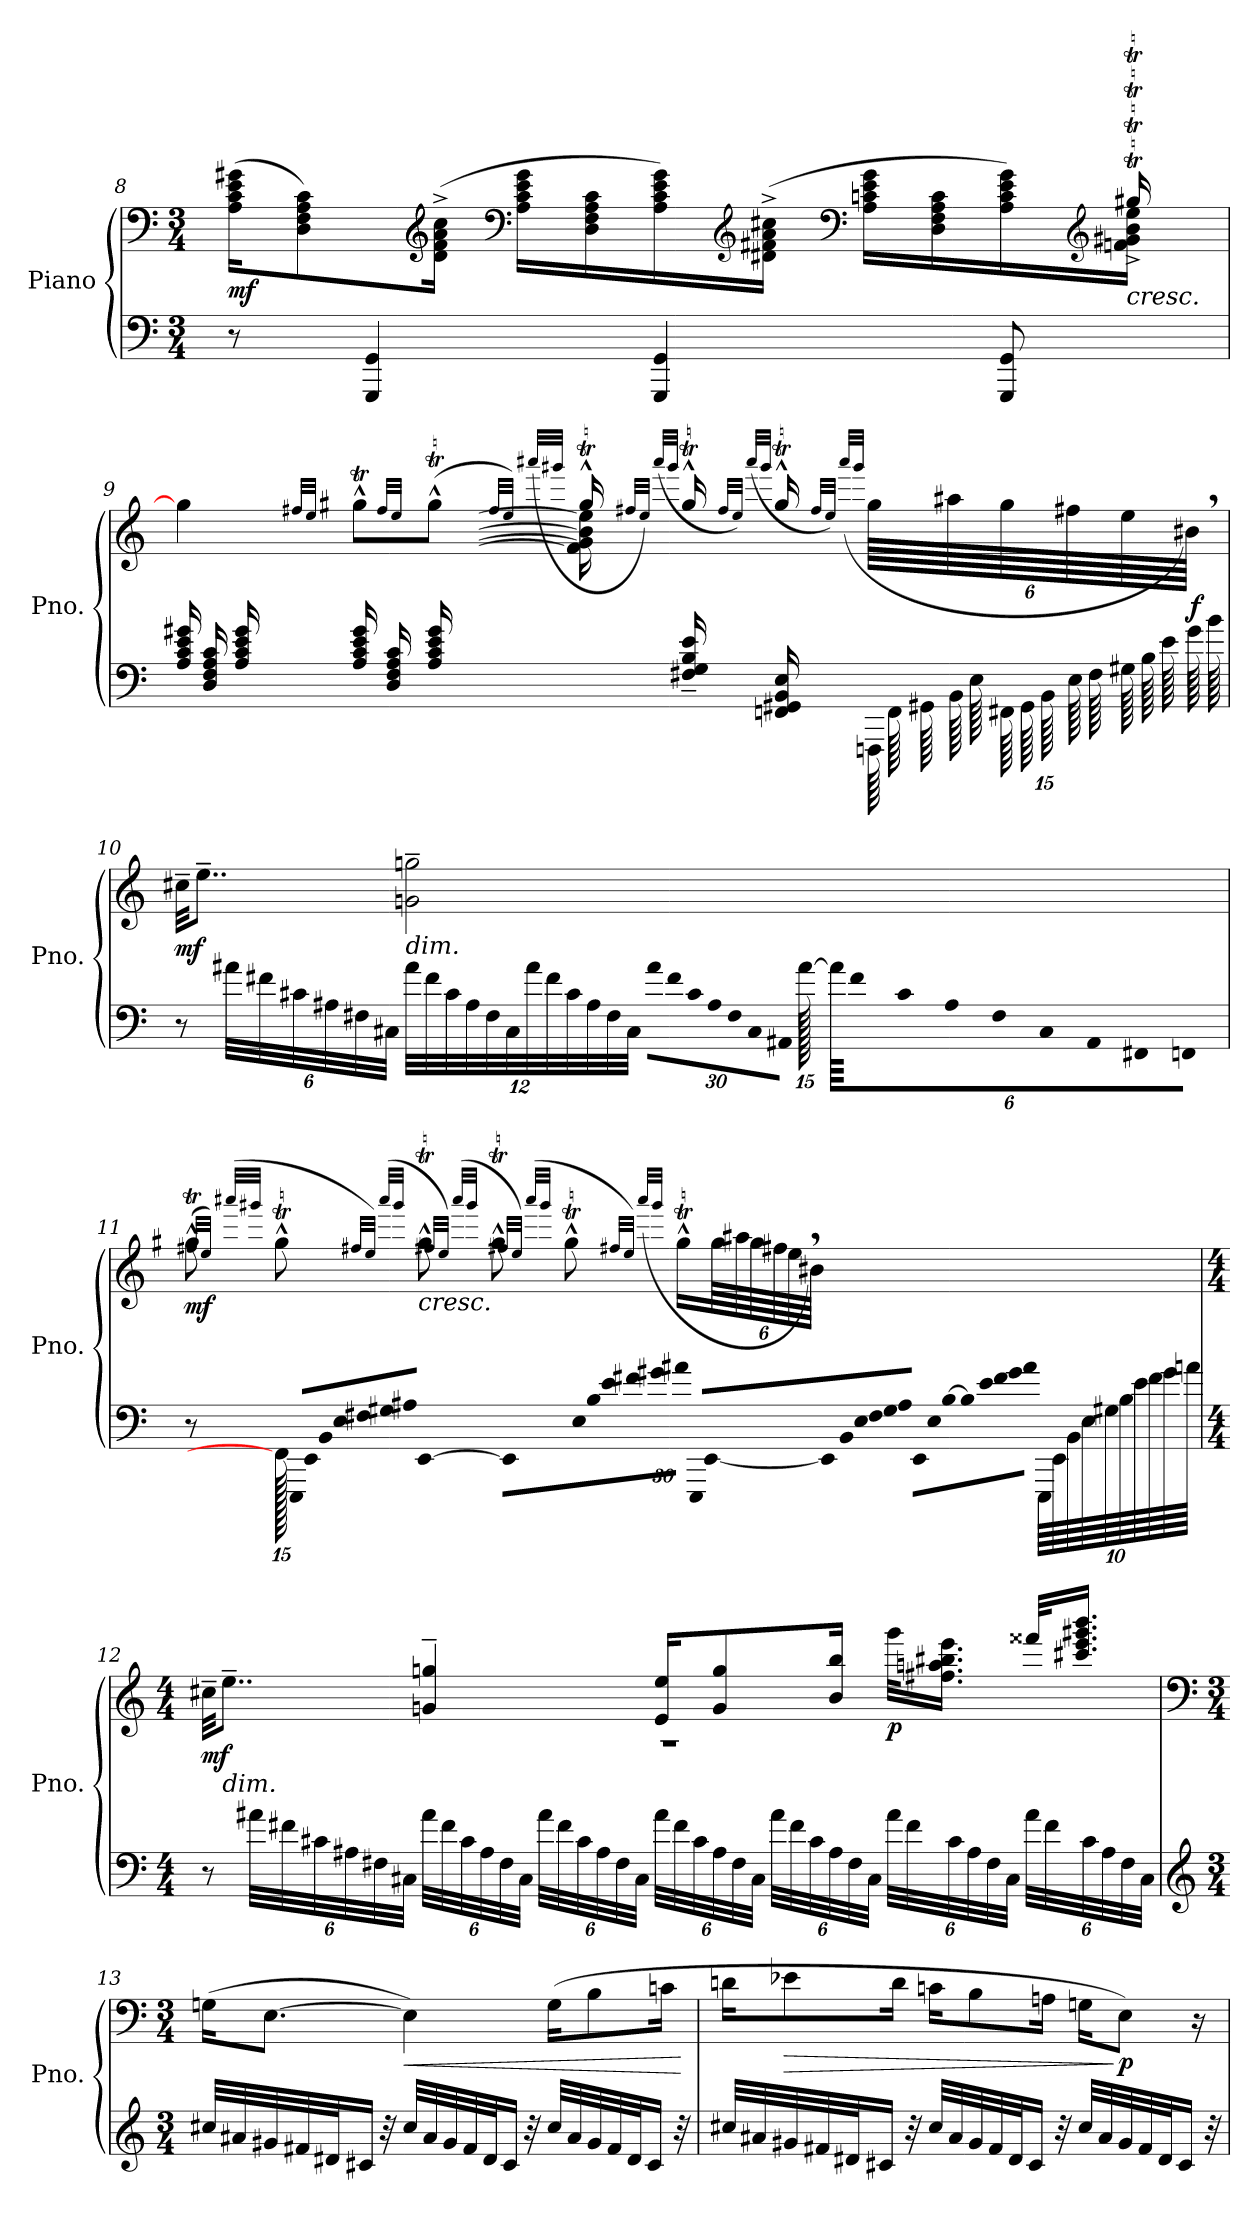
**kern	**kern	**dynam
*part1	*part1	*part1
*staff2	*staff1	*staff1/2
*I"Piano	*	*
*I'Pno.	*	*
*clefF4	*clefF4	*
*k[]	*k[]	*
*M3/4	*M3/4	*
=8	=8	=8
*	*^	*
!	!	!	!LO:DY:b
8r	(>16A\ 16c\ 16e\ 16g#X\KL	8.ryy	mf
.	8D\ 8F\ 8A\ 8c\)	.	.
4GGG/ 4GG/	.	.	.
*	*v	*v	*
*	*clefG2	*
.	(>16d\^ 16f\^ 16a\^ 16cc\^Jk	.
*	*clefF4	*
.	16A\ 16c\ 16e\ 16g#\LL	.
.	16D\ 16F\ 16A\ 16c\	.
4GGG/ 4GG/	16A\ 16c\ 16e\ 16g#\)	.
*	*clefG2	*
.	(>16d#X\^ 16f#X\^ 16a\^ 16cc#X\^JJ	.
*	*clefF4	*
.	16A\ 16cn\ 16e\ 16g#\LL	.
.	16D\ 16F\ 16A\ 16c\	.
8GGG/ 8GG/	16A\ 16c\ 16e\ 16g#\)	.
*	*clefG2	*
*	*^	*
!	!LO:TX:b:i:t=cresc.	!	!
.	16fn\T 16g#X\T 16b\T 16ee\TJJ	[16gg#X/^ 16aa#X/yy^	.
!!LO:PB:g=z
=9	=9	=9	=9
*	*	*^	*
16A/ 16c/ 16e/ 16g#X/LL	4gg#TTT\]	4ryy	8.ryy	.
16D/ 16F/ 16A/ 16c/	.	.	.	.
16A/ 16c/ 16e/ 16g#/	.	.	.	.
16ryy	.	.	16f\ 16g#X\ 16b\ 16ee\JJ	.
.	32qff#X/LLL	.	.	.
.	32qee/JJJ	.	.	.
16A/ 16c/ 16e/ 16g#i/LL	8gg#Xt^^\L	8aa#X\yy	8.ryy	.
16D/ 16F/ 16A/ 16c/	.	.	.	.
.	32qff#/LLL	.	.	.
.	32qee/JJJ	.	.	.
16A/ 16c/ 16e/ 16g#/	(>8gg#t^^\J	8aa#X\yy	.	.
8ryy	.	.	[16f\ [16g#\ [16b\ [16ee\JJ	.
.	32qff#/LLL	.	.	.
.	32qee/JJJ)	.	.	.
.	(>32qaaa#X/LLL	.	.	.
.	32qggg#X/JJJ	.	.	.
.	16gg#t^^/	16aa#X/yy	16f\] 16g#\] 16b\] 16ee\]LL	.
.	32qff#X/LLL	.	.	.
.	32qee/JJJ)	.	.	.
.	(>32qaaa#/LLL	.	.	.
.	32qggg#/JJJ	.	.	.
16F#X/~ 16G/~ 16B/~ 16e/~	16gg#t^^/	8.ryy	8.ryy	.
.	32qff#/LLL	.	.	.
.	32qee/JJJ)	.	.	.
.	(>32qaaa#/LLL	.	.	.
.	32qggg#/JJJ	.	.	.
16FFn/ 16GG#X/ 16BB/ 16E/JJ	16gg#t^^/	.	.	.
.	32qff#/LLL	.	.	.
.	32qee/JJJ)	.	.	.
.	(>32qaaa#/LLL	.	.	.
.	32qggg#/JJJ	.	.	.
*Xbrackettup	*Xbrackettup	*	*	*
240FFFn\LLLLL	96gg#\LLLL	.	.	.
240FF\	.	.	.	.
240GG#X\	.	.	.	.
.	96aa#\	.	.	.
240BB\	.	.	.	.
240E\	.	.	.	.
240FF#X\	96gg#\	.	.	.
240GG#\	.	.	.	.
240BB\	.	.	.	.
.	96ff#X\	.	.	.
240E\	.	.	.	.
240F#\	.	.	.	.
240G#X\	96ee\	.	.	.
240B\	.	.	.	.
240e\	.	.	.	.
.	96b#X,\JJJJ)	.	.	.
240g#\	.	.	.	.
!	!	!	!	!LO:DY:a=2
240b\JJJJJ	.	.	.	f
*	*v	*v	*v	*
!!LO:LB:g=z
=10	=10	=10
!	!	!LO:DY:b
8r	32cc#X~\KKL	mf
.	8..ee~\J	.
48a#X\LLL	.	.
48f#X\	.	.
48c#X\	.	.
48A#X\	.	.
48F#X\	.	.
48C#X\JJJ	.	.
!	!LO:TX:b:i:t=dim.	!
48a#\LLL	2gn\~ 2ggn\~	.
48f#\	.	.
48c#\	.	.
48A#\	.	.
48F#\	.	.
48C#\	.	.
48a#\	.	.
48f#\	.	.
48c#\	.	.
48A#\	.	.
48F#\	.	.
48C#\JJJ	.	.
!LO:N:vis=32	!	!
960%17a#\LLL	.	.
!LO:N:vis=32	!	!
960%17f#\	.	.
!LO:N:vis=32	!	!
960%17c#\	.	.
!LO:N:vis=32	!	!
960%17A#\	.	.
!LO:N:vis=32	!	!
960%17F#\	.	.
!LO:N:vis=32	!	!
960%17C#\	.	.
!LO:N:vis=32	!	!
960%17AA#X\JJJ	.	.
[960a#\	.	.
384%5a#\LLLL]	.	.
!LO:N:vis=64	!	!
640%9f#\	.	.
!LO:N:vis=64	!	!
640%9c#\	.	.
!LO:N:vis=64	!	!
640%9A#\	.	.
!LO:N:vis=64	!	!
640%9F#\	.	.
!LO:N:vis=64	!	!
640%9C#\	.	.
!LO:N:vis=64	!	!
640%9AA#\	.	.
!LO:N:vis=64	!	!
640%9FF#X\	.	.
[960%13FFn\JJJJ	.	.
!!LO:LB:g=z
=11	=11	=11
*	*^	*
!	!	!	!LO:DY:b
8r	(>8gg#Xt^^\	8aa#X\yy	mf
.	32qff#X/LLL	.	.
.	32qee/JJJ)	.	.
.	(>32qaaa#X/LLL	.	.
.	32qggg#X/JJJ	.	.
1920FF\]	8gg#t^^\	8aa#X\yy	.
!LO:N:vis=32	!	!	!
960%17EEE/LLL	.	.	.
!LO:N:vis=32	!	!	!
960%17EE/	.	.	.
!LO:N:vis=32	!	!	!
960%17BB/	.	.	.
!LO:N:vis=32	!	!	!
960%17E/	.	.	.
!LO:N:vis=32	!	!	!
960%17F#X/	.	.	.
!LO:N:vis=32	!	!	!
960%17G#X/	.	.	.
!LO:N:vis=32	!	!	!
960%17A#X/JJJ	.	.	.
[960EE\	.	.	.
.	32qff#X/LLL	.	.
.	32qee/JJJ)	.	.
.	(>32qaaa#/LLL	.	.
.	32qggg#/JJJ	.	.
!	!LO:TX:b:i:t=cresc.	!	!
.	8gg#t^^\	8aa#X\yy	.
60EE\LLL]	.	.	.
!LO:N:vis=32	!	!	!
960%17E\	.	.	.
!LO:N:vis=32	!	!	!
960%17B\	.	.	.
!LO:N:vis=32	!	!	!
960%17e\	.	.	.
!LO:N:vis=32	!	!	!
960%17f#X\	.	.	.
!LO:N:vis=32	!	!	!
960%17g#X\	.	.	.
!LO:N:vis=32	!	!	!
960%17a#X\JJJ	.	.	.
!LO:N:vis=32	!	!	!
960%17EEE/LLL	.	.	.
.	32qff#X/LLL	.	.
.	32qee/JJJ)	.	.
.	(>32qaaa#/LLL	.	.
.	32qggg#/JJJ	.	.
.	8gg#t^^\	8aa#X\yy	.
[960EE/	.	.	.
60EE/]	.	.	.
!LO:N:vis=32	!	!	!
960%17BB/	.	.	.
!LO:N:vis=32	!	!	!
960%17E/	.	.	.
!LO:N:vis=32	!	!	!
960%17F#/	.	.	.
!LO:N:vis=32	!	!	!
960%17G#/	.	.	.
!LO:N:vis=32	!	!	!
960%17A#/JJJ	.	.	.
!LO:N:vis=32	!	!	!
960%17EE\LLL	.	.	.
.	32qff#X/LLL	.	.
.	32qee/JJJ)	.	.
.	(>32qaaa#/LLL	.	.
.	32qggg#/JJJ	.	.
.	8gg#t^^\	8aa#X\yy	.
!LO:N:vis=32	!	!	!
960%17E\	.	.	.
[960B\	.	.	.
60B\]	.	.	.
!LO:N:vis=32	!	!	!
960%17e\	.	.	.
!LO:N:vis=32	!	!	!
960%17f#\	.	.	.
!LO:N:vis=32	!	!	!
960%17g#\	.	.	.
!LO:N:vis=32	!	!	!
960%17a#\JJJ	.	.	.
80EEE\LLLL	.	.	.
.	32qff#X/LLL	.	.
.	32qee/JJJ)	.	.
.	(>32qaaa#/LLL	.	.
.	32qggg#/JJJ	.	.
.	16gg#t^^\LL	16aa#X\yy	.
80EE\	.	.	.
80BB\	.	.	.
80E\	.	.	.
80G#X\	.	.	.
80B\	.	.	.
.	96gg#\LL	16ryy	.
80e\	.	.	.
.	96aa#X\	.	.
.	96gg#\	.	.
80f#\	.	.	.
.	96ff#\	.	.
80g#\	.	.	.
.	96ee\	.	.
80an\JJJJ	.	.	.
.	96b#X,\JJJJ)	.	.
480..ryy	.	.	.
!!LO:LB:g=z	!!
=12	=12	=12	=12
*M4/4	*M4/4	*	*
!	!	!	!LO:DY:b
8r	32cc#X~\KKL	1r	mf
!	!LO:TX:b:i:t=dim.	!	!
.	8..ee~\J	.	.
48a#X\LLL	.	.	.
48f#X\	.	.	.
48c#X\	.	.	.
48A#X\	.	.	.
48F#X\	.	.	.
48C#X\JJJ	.	.	.
48a#\LLL	4gn/~ 4ggn/~	.	.
48f#\	.	.	.
48c#\	.	.	.
48A#\	.	.	.
48F#\	.	.	.
48C#\JJJ	.	.	.
48a#\LLL	.	.	.
48f#\	.	.	.
48c#\	.	.	.
48A#\	.	.	.
48F#\	.	.	.
48C#\JJJ	.	.	.
48a#\LLL	16e/ 16ee/KL	.	.
48f#\	.	.	.
48c#\	.	.	.
48A#\	8g/ 8gg/	.	.
48F#\	.	.	.
48C#\JJJ	.	.	.
48a#\LLL	.	.	.
48f#\	.	.	.
48c#\	.	.	.
48A#\	16b/ 16bb/Jk	.	.
48F#\	.	.	.
48C#\JJJ	.	.	.
!	!	!	!LO:DY:b
48a#\LLL	32ggg\KLL	.	p
48f#\	.	.	.
.	16.ff#X\ 16.aan\ 16.bb#X\ 16.eee\JJ	.	.
48c#\	.	.	.
48A#\	.	.	.
48F#\	.	.	.
48C#\JJJ	.	.	.
48a#\LLL	32fff##X/KLL	.	.
48f#\	.	.	.
.	16.ccc#X/ 16.eee/ 16.ggg#X/ 16.bbb/JJ	.	.
48c#\	.	.	.
48A#\	.	.	.
48F#\	.	.	.
48C#\JJJ	.	.	.
*	*v	*v	*
!!LO:PB:g=z
=13	=13	=13
*clefG2	*clefF4	*
*M3/4	*M3/4	*
!	!	!LO:DY:b=2
!	!	!LO:DY:n=1:b
32cc#X/LLL	(>16Gn\KL	p mf
32a#X/	.	.
32g#X/	[8.E\J	.
32f#X/	.	.
32d#X/J	.	.
16c#X/JJ	.	.
32r	.	.
!	!	!LO:HP:b
32cc#/LLL	4E\])	<
32a#/	.	.
32g#/	.	.
32f#/	.	.
32d#/J	.	.
16c#/JJ	.	.
32r	.	.
32cc#/LLL	(>16G\KL	.
32a#/	.	.
32g#/	8B\	.
32f#/	.	.
32d#/J	.	.
16c#/JJ	.	.
.	16cn\Jk	.
32r	.	.
.	.	[
=14	=14	=14
32cc#X/LLL	16dn\KL	.
32a#X/	.	.
!	!	!LO:HP:b
32g#X/	8e-X\	>
32f#X/	.	.
32d#X/J	.	.
16c#X/JJ	.	.
.	16d\Jk	.
32r	.	.
32cc#/LLL	16cn\KL	.
32a#/	.	.
32g#/	8B\	.
32f#/	.	.
32d#/J	.	.
16c#/JJ	.	.
.	16An\Jk	.
32r	.	.
32cc#/LLL	16Gn\KL	.
32a#/	.	.
!	!	!LO:DY:n=1:b
32g#/	8E\J)	] p
32f#/	.	.
32d#/J	.	.
16c#/JJ	.	.
.	16r	.
32r	.	.
=	=	=
*-	*-	*-
